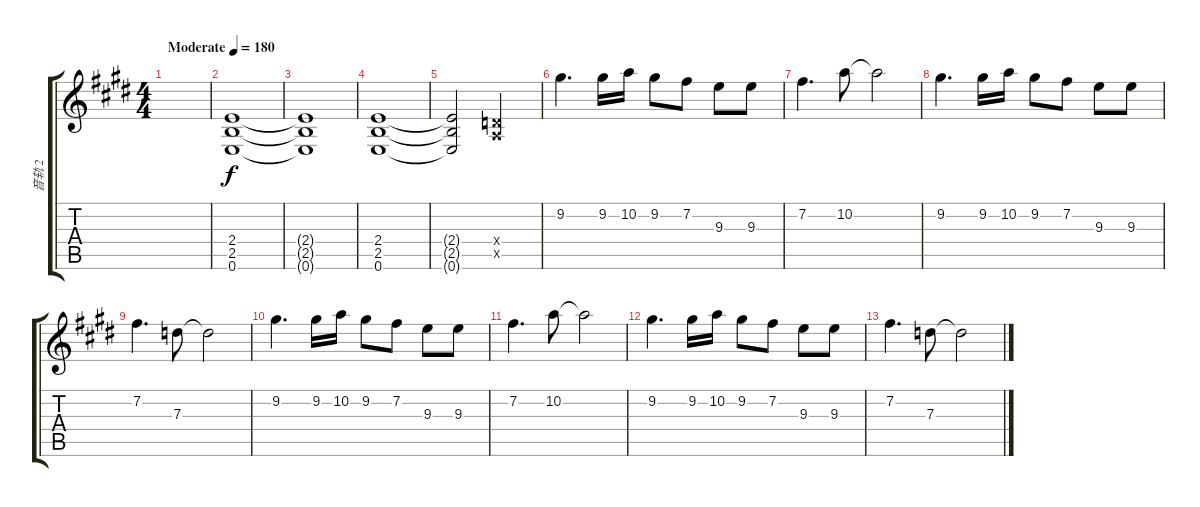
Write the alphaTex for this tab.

\track ("音轨 2" "音轨 2") {instrument distortionguitar}
\staff {score tabs}
\tuning (E4 B3 G3 D3 A2 E2) {hide}
\ts (4 4)
\tempo (180 "Moderate")
\clef g2
\ks e
|
(2.4 2.5 0.6).1 |
(2.4{t} 2.5{t} 0.6{t}).1 |
(2.4 2.5 0.6).1 |
(2.4{t} 2.5{t} 0.6{t}).2 (0.4{x} 0.5{x}).2 |
9.2.4{d} 9.2.16 10.2.16 9.2.8 7.2.8 9.3.8 9.3.8 |
7.2.4{d} 10.2.8 10.2{t}.2 |
9.2.4{d} 9.2.16 10.2.16 9.2.8 7.2.8 9.3.8 9.3.8 |
7.2.4{d} 7.3.8 7.3{t}.2 |
9.2.4{d} 9.2.16 10.2.16 9.2.8 7.2.8 9.3.8 9.3.8 |
7.2.4{d} 10.2.8 10.2{t}.2 |
9.2.4{d} 9.2.16 10.2.16 9.2.8 7.2.8 9.3.8 9.3.8 |
7.2.4{d} 7.3.8 7.3{t}.2
